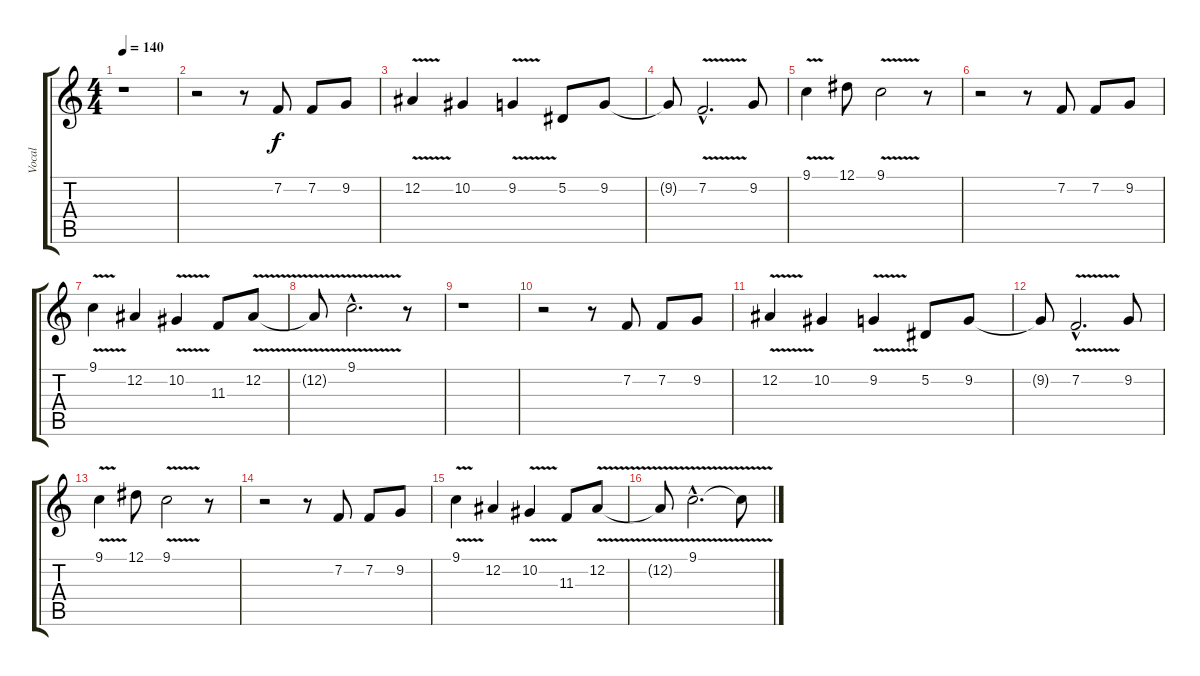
\track ("Vocal" "Vocal") {instrument tenorsax}
\staff {score tabs}
\tuning (Eb4 Bb3 Gb3 Db3 Ab2 Eb2) {hide}
\ts (4 4)
\tempo 140
\clef g2
\ks c
r.1{dy f} |
r.2 r.8 7.2.8 7.2.8 9.2.8 |
12.2{v}.4 10.2.4 9.2{v}.4 5.2.8 9.2.8 |
9.2{t}.8 7.2{v hac}.2{d} 9.2.8 |
9.1{v}.4 12.1.8 9.1{v}.2 r.8 |
r.2 r.8 7.2.8 7.2.8 9.2.8 |
9.1{v}.4 12.2.4 10.2{v}.4 11.3.8 12.2{v}.8 |
12.2{t}.8 9.1{v hac}.2{d} r.8 |
r.1 |
r.2 r.8 7.2.8 7.2.8 9.2.8 |
12.2{v}.4 10.2.4 9.2{v}.4 5.2.8 9.2.8 |
9.2{t}.8 7.2{v hac}.2{d} 9.2.8 |
9.1{v}.4 12.1.8 9.1{v}.2 r.8 |
r.2 r.8 7.2.8 7.2.8 9.2.8 |
9.1{v}.4 12.2.4 10.2{v}.4 11.3.8 12.2{v}.8 |
12.2{t}.8 9.1{v hac}.2{d} 9.1{t}.8
